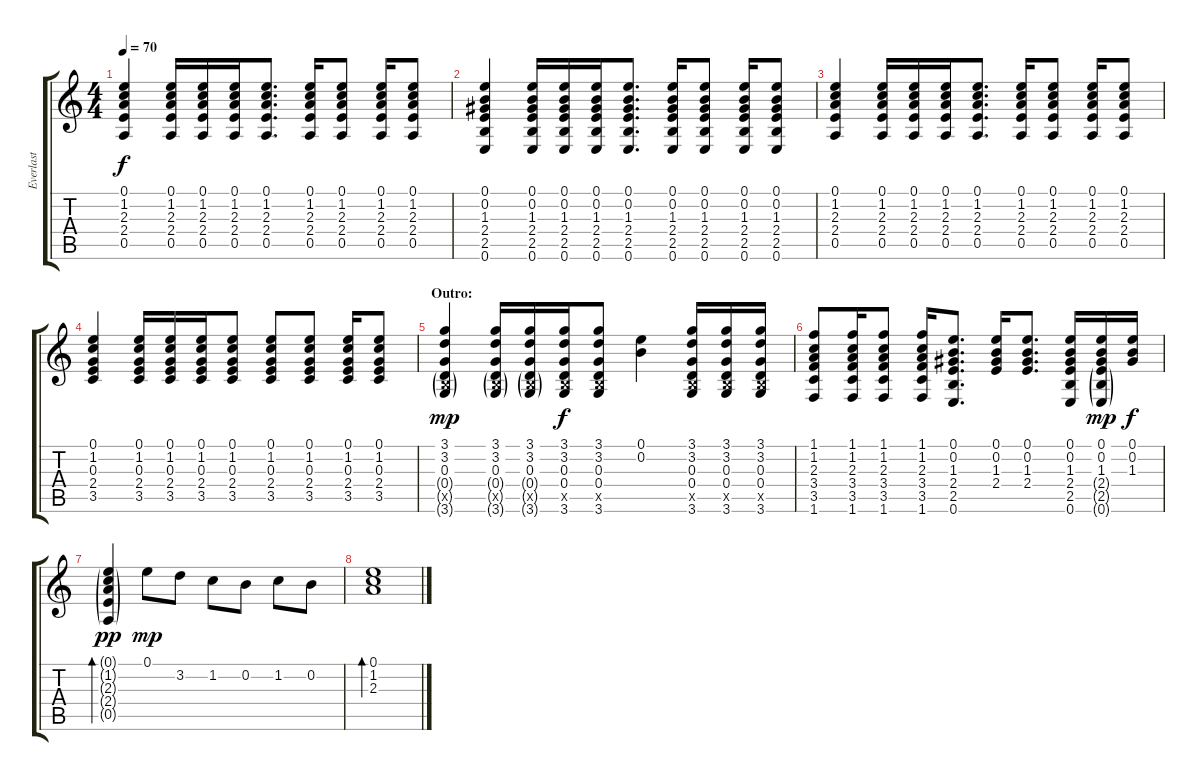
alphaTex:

\track ("Everlast" "Everlast") {instrument acousticguitarsteel}
\staff {score tabs}
\tuning (E4 B3 G3 D3 A2 E2) {hide}
\ts (4 4)
\tempo 70
\clef g2
\ks c
(0.1 1.2 2.3 2.4 0.5).4{dy f} (0.1 1.2 2.3 2.4 0.5).16 (0.1 1.2 2.3 2.4 0.5).16 (0.1 1.2 2.3 2.4 0.5).16 (0.1 1.2 2.3 2.4 0.5).8{d} (0.1 1.2 2.3 2.4 0.5).16 (0.1 1.2 2.3 2.4 0.5).8 (0.1 1.2 2.3 2.4 0.5).16 (0.1 1.2 2.3 2.4 0.5).8 |
(0.1 0.2 1.3 2.4 2.5 0.6).4 (0.1 0.2 1.3 2.4 2.5 0.6).16 (0.1 0.2 1.3 2.4 2.5 0.6).16 (0.1 0.2 1.3 2.4 2.5 0.6).16 (0.1 0.2 1.3 2.4 2.5 0.6).8{d} (0.1 0.2 1.3 2.4 2.5 0.6).16 (0.1 0.2 1.3 2.4 2.5 0.6).8 (0.1 0.2 1.3 2.4 2.5 0.6).16 (0.1 0.2 1.3 2.4 2.5 0.6).8 |
(0.1 1.2 2.3 2.4 0.5).4 (0.1 1.2 2.3 2.4 0.5).16 (0.1 1.2 2.3 2.4 0.5).16 (0.1 1.2 2.3 2.4 0.5).16 (0.1 1.2 2.3 2.4 0.5).8{d} (0.1 1.2 2.3 2.4 0.5).16 (0.1 1.2 2.3 2.4 0.5).8 (0.1 1.2 2.3 2.4 0.5).16 (0.1 1.2 2.3 2.4 0.5).8 |
(0.1 1.2 0.3 2.4 3.5).4 (0.1 1.2 0.3 2.4 3.5).16 (0.1 1.2 0.3 2.4 3.5).16 (0.1 1.2 0.3 2.4 3.5).16 (0.1 1.2 0.3 2.4 3.5).8 (0.1 1.2 0.3 2.4 3.5).8 (0.1 1.2 0.3 2.4 3.5).8 (0.1 1.2 0.3 2.4 3.5).16 (0.1 1.2 0.3 2.4 3.5).8 |
\section ("" "Outro:")
(3.1 3.2 0.3 0.4{g} 2.5{g x} 3.6{g}).4{dy mp} (3.1 3.2 0.3 0.4{g} 2.5{g x} 3.6{g}).16 (3.1 3.2 0.3 0.4{g} 2.5{g x} 3.6{g}).16 (3.1 3.2 0.3 0.4 2.5{x} 3.6).16{dy f} (3.1 3.2 0.3 0.4 2.5{x} 3.6).8 (0.1 0.2).4 (3.1 3.2 0.3 0.4 2.5{x} 3.6).16 (3.1 3.2 0.3 0.4 2.5{x} 3.6).16 (3.1 3.2 0.3 0.4 2.5{x} 3.6).16 |
(1.1 1.2 2.3 3.4 3.5 1.6).8 (1.1 1.2 2.3 3.4 3.5 1.6).16 (1.1 1.2 2.3 3.4 3.5 1.6).8 (1.1 1.2 2.3 3.4 3.5 1.6).16 (0.1 0.2 1.3 2.4 2.5 0.6).8{d} (0.1 0.2 1.3 2.4).16 (0.1 0.2 1.3 2.4).8{d} (0.1 0.2 1.3 2.4 2.5 0.6).16 (0.1 0.2 1.3 2.4{g} 2.5{g} 0.6{g}).16{dy mp} (0.1 0.2 1.3).16{dy f} |
(0.1{g} 1.2{g} 2.3{g} 2.4{g} 0.5{g}).4{bd 30 dy pp} 0.1.8{dy mp} 3.2.8 1.2.8 0.2.8 1.2.8 0.2.8 |
(0.1 1.2 2.3).1{bd 30}
